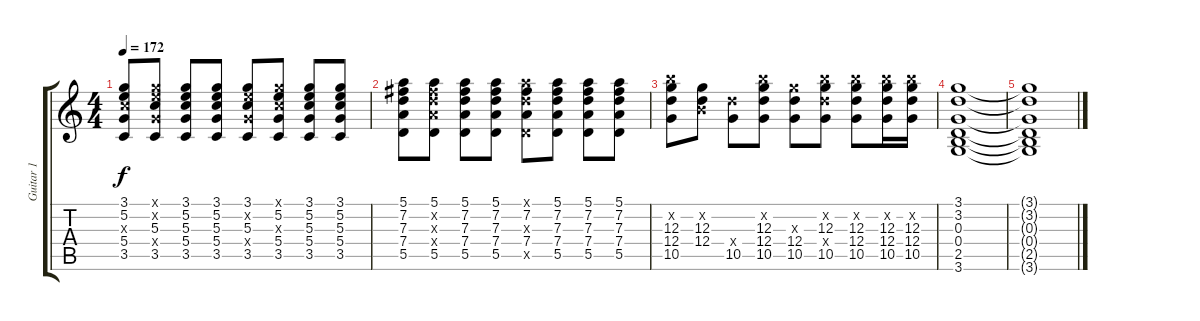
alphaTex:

\track ("Guitar 1" "Guitar 1") {instrument distortionguitar}
\staff {score tabs}
\tuning (E4 B3 G3 D3 A2 E2) {hide}
\ts (4 4)
\tempo 172
\clef g2
\ks c
(3.1 5.2 5.3{x} 5.4 3.5).8{dy f} (3.1{x} 5.2{x} 5.3 5.4{x} 3.5).8 (3.1 5.2 5.3 5.4 3.5).8 (3.1 5.2 5.3 5.4 3.5).8 (3.1 5.2{x} 5.3 5.4{x} 3.5).8 (3.1{x} 5.2 5.3{x} 5.4 3.5).8 (3.1 5.2 5.3 5.4 3.5).8 (3.1 5.2 5.3 5.4 3.5).8 |
(5.1 7.2 7.3 7.4 5.5).8 (5.1 7.2{x} 7.3{x} 7.4{x} 5.5).8 (5.1 7.2 7.3 7.4 5.5).8 (5.1 7.2 7.3 7.4 5.5).8 (5.1{x} 7.2 7.3{x} 7.4 5.5{x}).8 (5.1 7.2 7.3 7.4 5.5).8 (5.1 7.2 7.3 7.4 5.5).8 (5.1 7.2 7.3 7.4 5.5).8 |
(12.2{x} 12.3 12.4 10.5).8 (0.2{x} 12.3 12.4).8 (12.4{x} 10.5).8 (12.2{x} 12.3 12.4 10.5).8 (12.3{x} 12.4 10.5).8 (12.2{x} 12.3 12.4{x} 10.5).8 (12.2{x} 12.3 12.4 10.5).8 (12.2{x} 12.3 12.4 10.5).16 (12.2{x} 12.3 12.4 10.5).16 |
(3.1 3.2 0.3 0.4 2.5 3.6).1 |
(3.1{t} 3.2{t} 0.3{t} 0.4{t} 2.5{t} 3.6{t}).1
